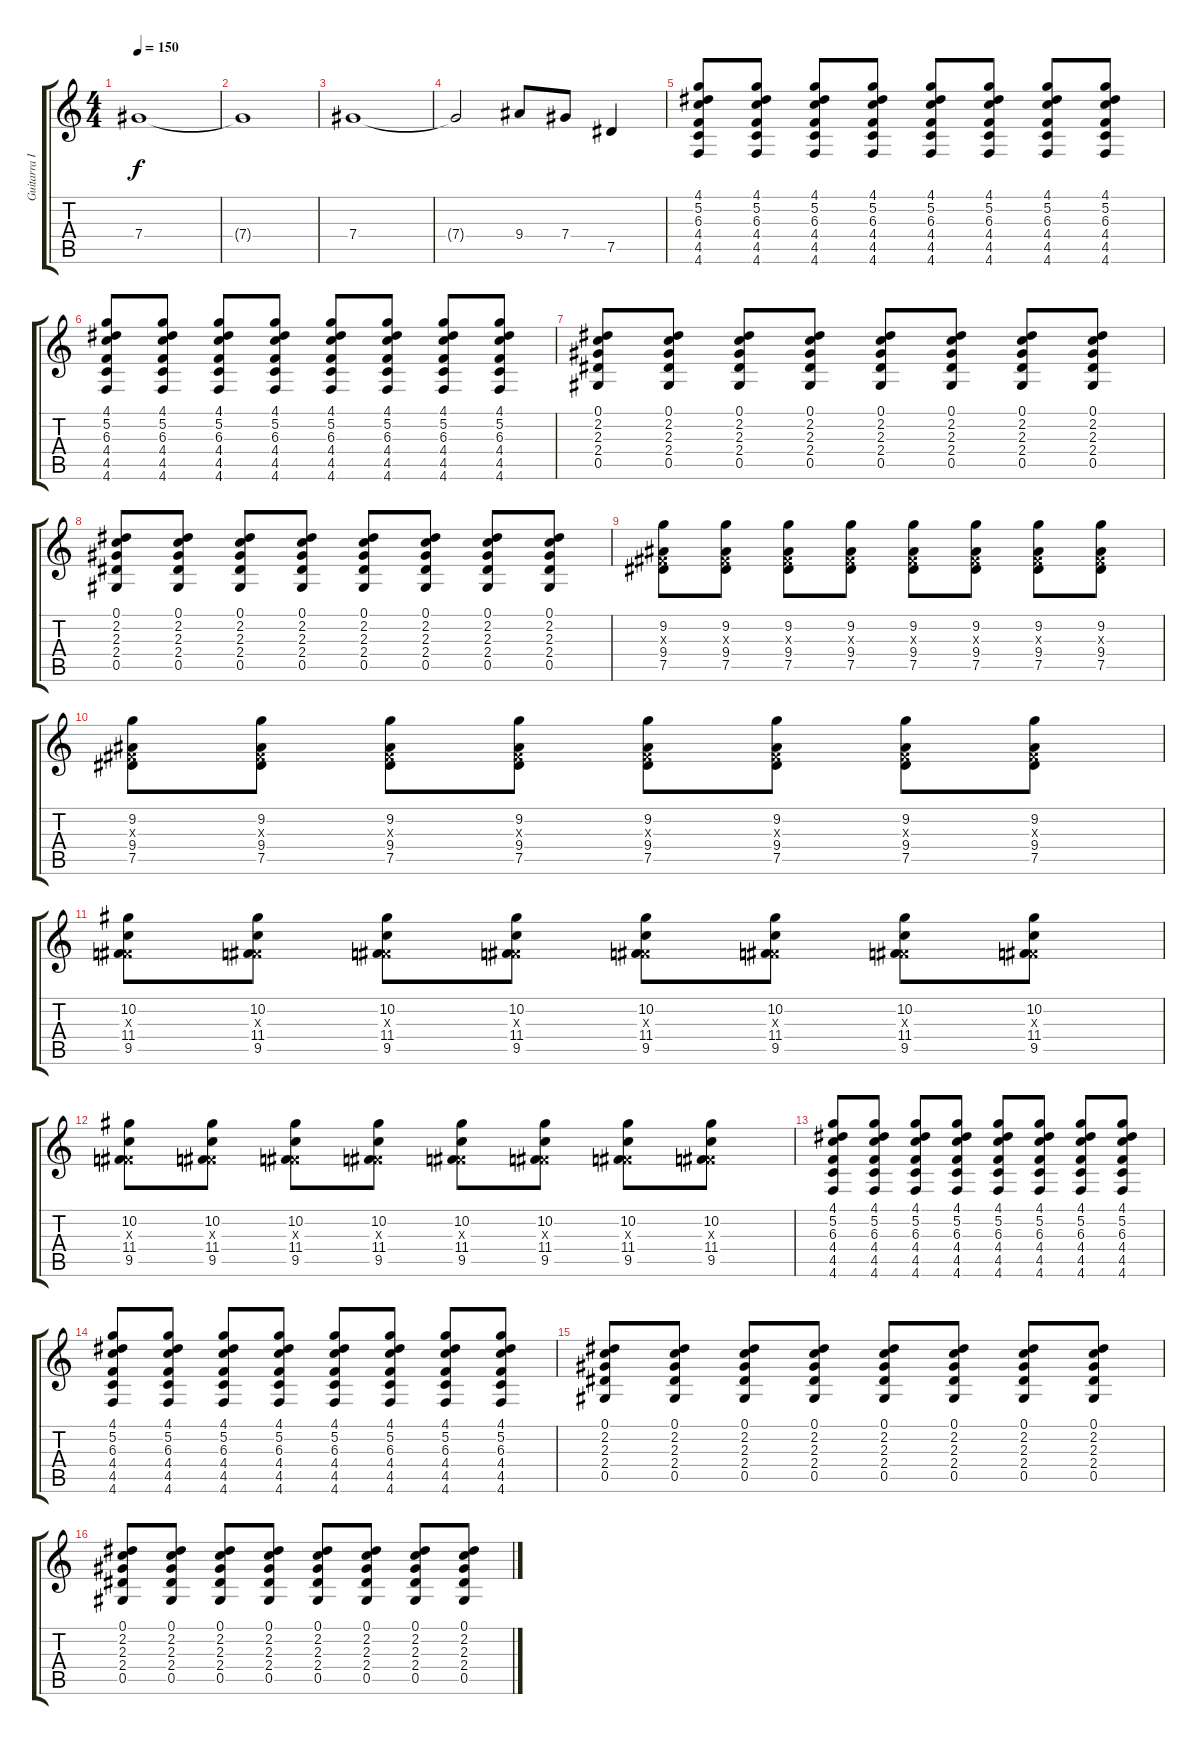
\track ("Guitarra II" "Guitarra I") {instrument distortionguitar}
\staff {score tabs}
\tuning (Eb4 Bb3 Gb3 Db3 Ab2 Db2) {hide}
\ts (4 4)
\tempo 150
\clef g2
\ks c
7.4.1{dy f} |
7.4{t}.1 |
7.4.1 |
7.4{t}.2 9.4.8 7.4.8 7.5.4 |
(4.1 5.2 6.3 4.4 4.5 4.6).8 (4.1 5.2 6.3 4.4 4.5 4.6).8 (4.1 5.2 6.3 4.4 4.5 4.6).8 (4.1 5.2 6.3 4.4 4.5 4.6).8 (4.1 5.2 6.3 4.4 4.5 4.6).8 (4.1 5.2 6.3 4.4 4.5 4.6).8 (4.1 5.2 6.3 4.4 4.5 4.6).8 (4.1 5.2 6.3 4.4 4.5 4.6).8 |
(4.1 5.2 6.3 4.4 4.5 4.6).8 (4.1 5.2 6.3 4.4 4.5 4.6).8 (4.1 5.2 6.3 4.4 4.5 4.6).8 (4.1 5.2 6.3 4.4 4.5 4.6).8 (4.1 5.2 6.3 4.4 4.5 4.6).8 (4.1 5.2 6.3 4.4 4.5 4.6).8 (4.1 5.2 6.3 4.4 4.5 4.6).8 (4.1 5.2 6.3 4.4 4.5 4.6).8 |
(0.1 2.2 2.3 2.4 0.5).8 (0.1 2.2 2.3 2.4 0.5).8 (0.1 2.2 2.3 2.4 0.5).8 (0.1 2.2 2.3 2.4 0.5).8 (0.1 2.2 2.3 2.4 0.5).8 (0.1 2.2 2.3 2.4 0.5).8 (0.1 2.2 2.3 2.4 0.5).8 (0.1 2.2 2.3 2.4 0.5).8 |
(0.1 2.2 2.3 2.4 0.5).8 (0.1 2.2 2.3 2.4 0.5).8 (0.1 2.2 2.3 2.4 0.5).8 (0.1 2.2 2.3 2.4 0.5).8 (0.1 2.2 2.3 2.4 0.5).8 (0.1 2.2 2.3 2.4 0.5).8 (0.1 2.2 2.3 2.4 0.5).8 (0.1 2.2 2.3 2.4 0.5).8 |
(9.2 0.3{x} 9.4 7.5).8 (9.2 0.3{x} 9.4 7.5).8 (9.2 0.3{x} 9.4 7.5).8 (9.2 0.3{x} 9.4 7.5).8 (9.2 0.3{x} 9.4 7.5).8 (9.2 0.3{x} 9.4 7.5).8 (9.2 0.3{x} 9.4 7.5).8 (9.2 0.3{x} 9.4 7.5).8 |
(9.2 0.3{x} 9.4 7.5).8 (9.2 0.3{x} 9.4 7.5).8 (9.2 0.3{x} 9.4 7.5).8 (9.2 0.3{x} 9.4 7.5).8 (9.2 0.3{x} 9.4 7.5).8 (9.2 0.3{x} 9.4 7.5).8 (9.2 0.3{x} 9.4 7.5).8 (9.2 0.3{x} 9.4 7.5).8 |
(10.2 0.3{x} 11.4 9.5).8 (10.2 0.3{x} 11.4 9.5).8 (10.2 0.3{x} 11.4 9.5).8 (10.2 0.3{x} 11.4 9.5).8 (10.2 0.3{x} 11.4 9.5).8 (10.2 0.3{x} 11.4 9.5).8 (10.2 0.3{x} 11.4 9.5).8 (10.2 0.3{x} 11.4 9.5).8 |
(10.2 0.3{x} 11.4 9.5).8 (10.2 0.3{x} 11.4 9.5).8 (10.2 0.3{x} 11.4 9.5).8 (10.2 0.3{x} 11.4 9.5).8 (10.2 0.3{x} 11.4 9.5).8 (10.2 0.3{x} 11.4 9.5).8 (10.2 0.3{x} 11.4 9.5).8 (10.2 0.3{x} 11.4 9.5).8 |
(4.1 5.2 6.3 4.4 4.5 4.6).8 (4.1 5.2 6.3 4.4 4.5 4.6).8 (4.1 5.2 6.3 4.4 4.5 4.6).8 (4.1 5.2 6.3 4.4 4.5 4.6).8 (4.1 5.2 6.3 4.4 4.5 4.6).8 (4.1 5.2 6.3 4.4 4.5 4.6).8 (4.1 5.2 6.3 4.4 4.5 4.6).8 (4.1 5.2 6.3 4.4 4.5 4.6).8 |
(4.1 5.2 6.3 4.4 4.5 4.6).8 (4.1 5.2 6.3 4.4 4.5 4.6).8 (4.1 5.2 6.3 4.4 4.5 4.6).8 (4.1 5.2 6.3 4.4 4.5 4.6).8 (4.1 5.2 6.3 4.4 4.5 4.6).8 (4.1 5.2 6.3 4.4 4.5 4.6).8 (4.1 5.2 6.3 4.4 4.5 4.6).8 (4.1 5.2 6.3 4.4 4.5 4.6).8 |
(0.1 2.2 2.3 2.4 0.5).8 (0.1 2.2 2.3 2.4 0.5).8 (0.1 2.2 2.3 2.4 0.5).8 (0.1 2.2 2.3 2.4 0.5).8 (0.1 2.2 2.3 2.4 0.5).8 (0.1 2.2 2.3 2.4 0.5).8 (0.1 2.2 2.3 2.4 0.5).8 (0.1 2.2 2.3 2.4 0.5).8 |
(0.1 2.2 2.3 2.4 0.5).8 (0.1 2.2 2.3 2.4 0.5).8 (0.1 2.2 2.3 2.4 0.5).8 (0.1 2.2 2.3 2.4 0.5).8 (0.1 2.2 2.3 2.4 0.5).8 (0.1 2.2 2.3 2.4 0.5).8 (0.1 2.2 2.3 2.4 0.5).8 (0.1 2.2 2.3 2.4 0.5).8
